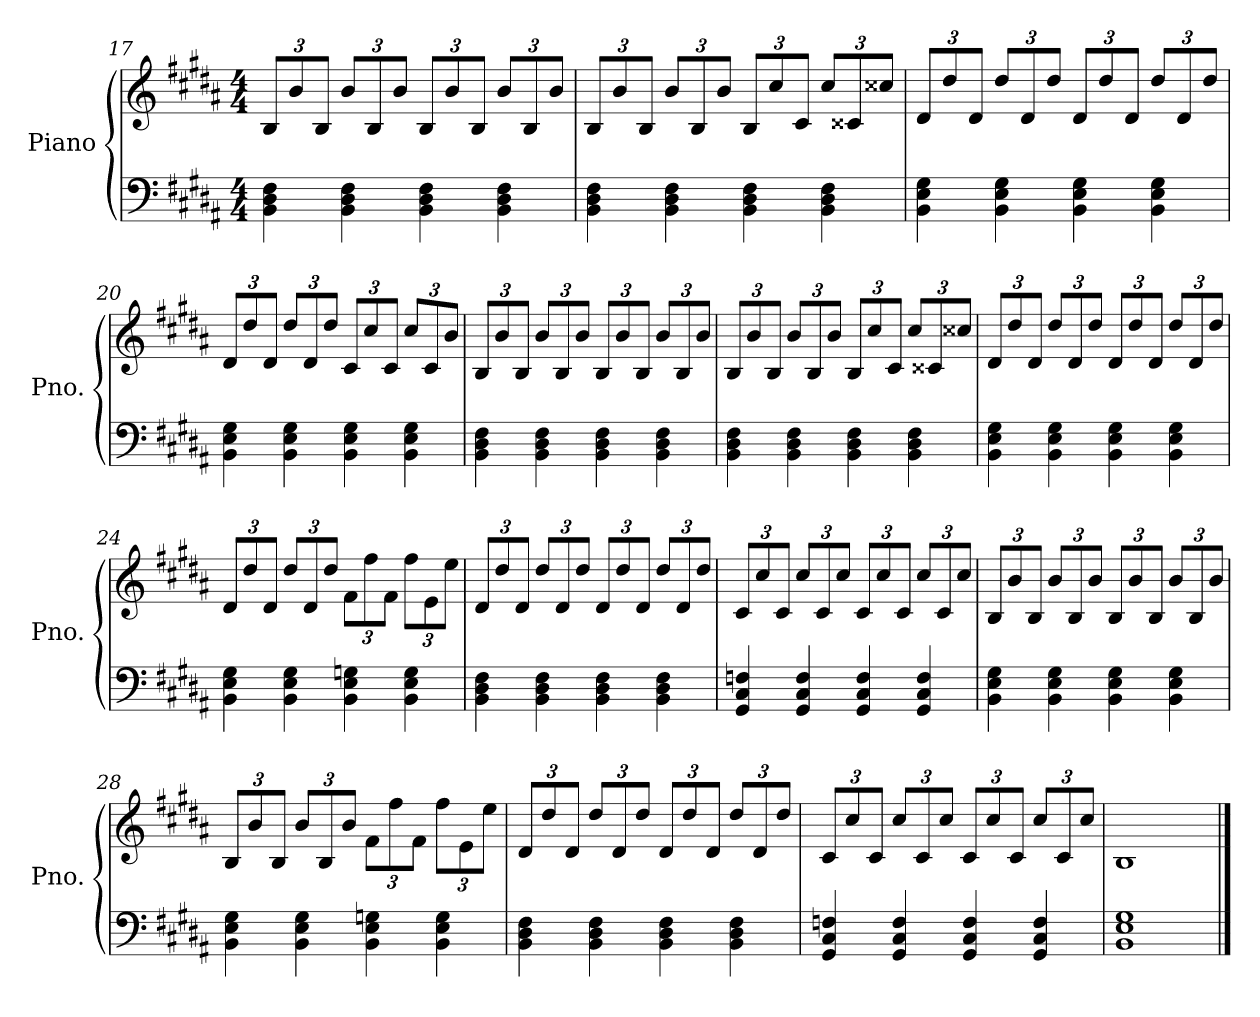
**kern	**kern
*part1	*part1
*staff2	*staff1
*I"Piano	*
*I'Pno.	*
*clefF4	*clefG2
*k[f#c#g#d#a#]	*k[f#c#g#d#a#]
*M4/4	*M4/4
*	*Xbrackettup
=17	=17
4BB\ 4D#\ 4F#\	12B/L
.	12b/
.	12B/J
4BB\ 4D#\ 4F#\	12b/L
.	12B/
.	12b/J
4BB\ 4D#\ 4F#\	12B/L
.	12b/
.	12B/J
4BB\ 4D#\ 4F#\	12b/L
.	12B/
.	12b/J
=18	=18
4BB\ 4D#\ 4F#\	12B/L
.	12b/
.	12B/J
4BB\ 4D#\ 4F#\	12b/L
.	12B/
.	12b/J
4BB\ 4D#\ 4F#\	12B/L
.	12cc#/
.	12c#/J
4BB\ 4D#\ 4F#\	12cc#/L
.	12c##X/
.	12cc##X/J
!!LO:LB:g=z
=19	=19
4BB\ 4E\ 4G#\	12d#/L
.	12dd#/
.	12d#/J
4BB\ 4E\ 4G#\	12dd#/L
.	12d#/
.	12dd#/J
4BB\ 4E\ 4G#\	12d#/L
.	12dd#/
.	12d#/J
4BB\ 4E\ 4G#\	12dd#/L
.	12d#/
.	12dd#/J
=20	=20
4BB\ 4E\ 4G#\	12d#/L
.	12dd#/
.	12d#/J
4BB\ 4E\ 4G#\	12dd#/L
.	12d#/
.	12dd#/J
4BB\ 4E\ 4G#\	12c#/L
.	12cc#/
.	12c#/J
4BB\ 4E\ 4G#\	12cc#/L
.	12c#/
.	12b/J
=21	=21
4BB\ 4D#\ 4F#\	12B/L
.	12b/
.	12B/J
4BB\ 4D#\ 4F#\	12b/L
.	12B/
.	12b/J
4BB\ 4D#\ 4F#\	12B/L
.	12b/
.	12B/J
4BB\ 4D#\ 4F#\	12b/L
.	12B/
.	12b/J
!!LO:LB:g=z
=22	=22
4BB\ 4D#\ 4F#\	12B/L
.	12b/
.	12B/J
4BB\ 4D#\ 4F#\	12b/L
.	12B/
.	12b/J
4BB\ 4D#\ 4F#\	12B/L
.	12cc#/
.	12c#/J
4BB\ 4D#\ 4F#\	12cc#/L
.	12c##X/
.	12cc##X/J
=23	=23
4BB\ 4E\ 4G#\	12d#/L
.	12dd#/
.	12d#/J
4BB\ 4E\ 4G#\	12dd#/L
.	12d#/
.	12dd#/J
4BB\ 4E\ 4G#\	12d#/L
.	12dd#/
.	12d#/J
4BB\ 4E\ 4G#\	12dd#/L
.	12d#/
.	12dd#/J
=24	=24
4BB\ 4E\ 4G#\	12d#/L
.	12dd#/
.	12d#/J
4BB\ 4E\ 4G#\	12dd#/L
.	12d#/
.	12dd#/J
4BB\ 4E\ 4Gn\	12f#\L
.	12ff#\
.	12f#\J
4BB\ 4E\ 4G\	12ff#\L
.	12e\
.	12ee\J
!!LO:LB:g=z
=25	=25
4BB\ 4D#\ 4F#\	12d#/L
.	12dd#/
.	12d#/J
4BB\ 4D#\ 4F#\	12dd#/L
.	12d#/
.	12dd#/J
4BB\ 4D#\ 4F#\	12d#/L
.	12dd#/
.	12d#/J
4BB\ 4D#\ 4F#\	12dd#/L
.	12d#/
.	12dd#/J
=26	=26
4GG#/ 4C#/ 4Fn/	12c#/L
.	12cc#/
.	12c#/J
4GG#/ 4C#/ 4F/	12cc#/L
.	12c#/
.	12cc#/J
4GG#/ 4C#/ 4F/	12c#/L
.	12cc#/
.	12c#/J
4GG#/ 4C#/ 4F/	12cc#/L
.	12c#/
.	12cc#/J
=27	=27
4BB\ 4E\ 4G#\	12B/L
.	12b/
.	12B/J
4BB\ 4E\ 4G#\	12b/L
.	12B/
.	12b/J
4BB\ 4E\ 4G#\	12B/L
.	12b/
.	12B/J
4BB\ 4E\ 4G#\	12b/L
.	12B/
.	12b/J
!!LO:LB:g=z
=28	=28
4BB\ 4E\ 4G#\	12B/L
.	12b/
.	12B/J
4BB\ 4E\ 4G#\	12b/L
.	12B/
.	12b/J
4BB\ 4E\ 4Gn\	12f#\L
.	12ff#\
.	12f#\J
4BB\ 4E\ 4G\	12ff#\L
.	12e\
.	12ee\J
=29	=29
4BB\ 4D#\ 4F#\	12d#/L
.	12dd#/
.	12d#/J
4BB\ 4D#\ 4F#\	12dd#/L
.	12d#/
.	12dd#/J
4BB\ 4D#\ 4F#\	12d#/L
.	12dd#/
.	12d#/J
4BB\ 4D#\ 4F#\	12dd#/L
.	12d#/
.	12dd#/J
=30	=30
4GG#/ 4C#/ 4Fn/	12c#/L
.	12cc#/
.	12c#/J
4GG#/ 4C#/ 4F/	12cc#/L
.	12c#/
.	12cc#/J
4GG#/ 4C#/ 4F/	12c#/L
.	12cc#/
.	12c#/J
4GG#/ 4C#/ 4F/	12cc#/L
.	12c#/
.	12cc#/J
=31	=31
1BB 1E 1G#	1B
==	==
*-	*-
